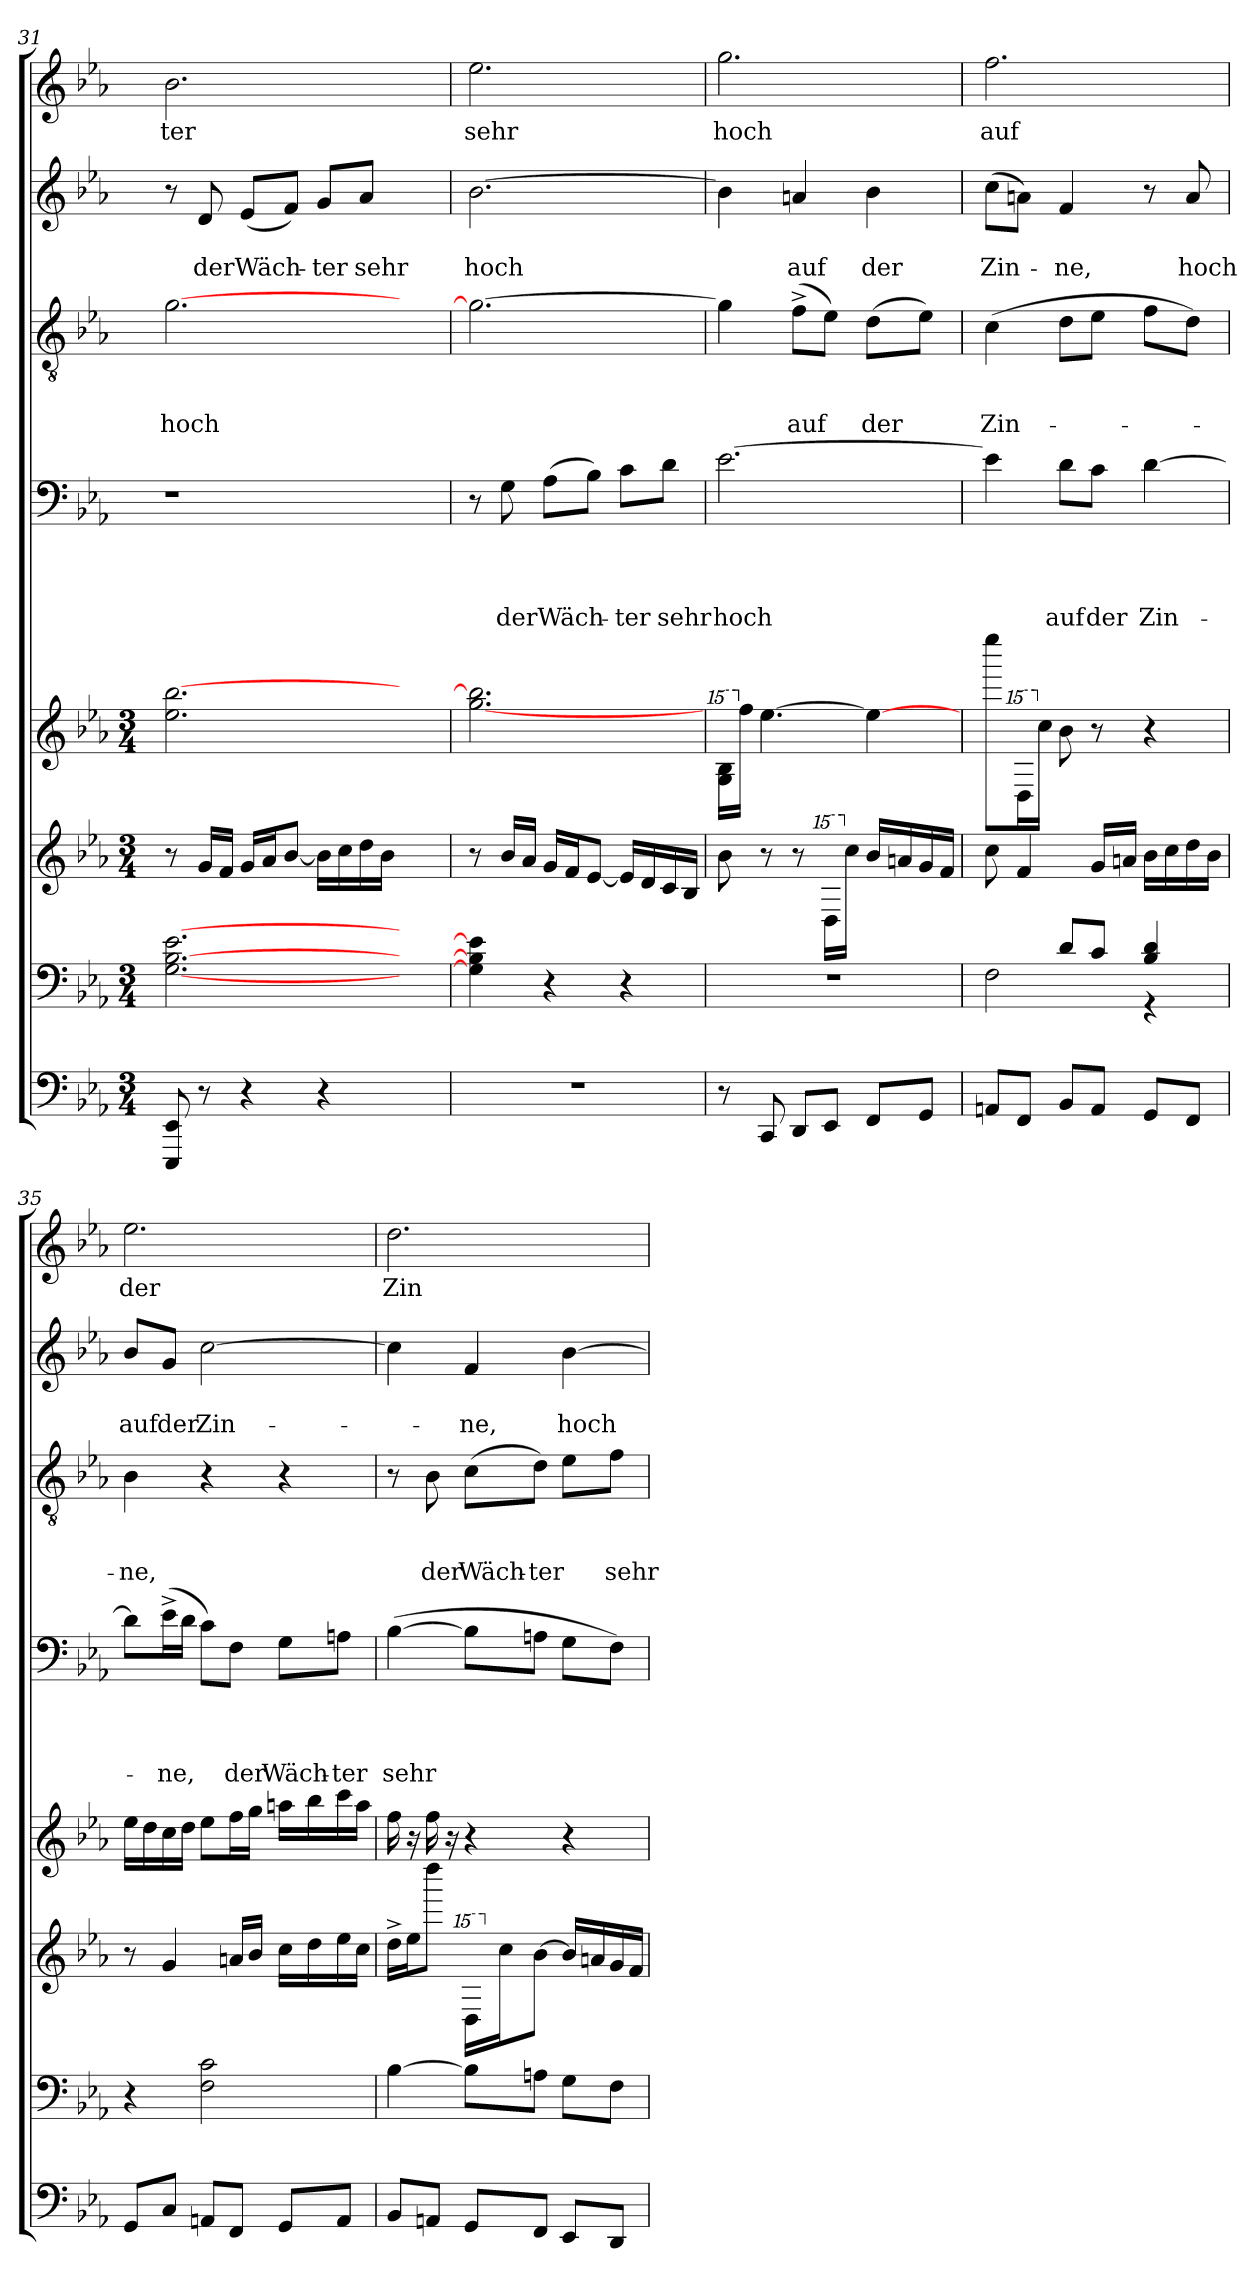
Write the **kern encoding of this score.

**kern	**kern	**kern	**kern	**kern	**text	**text	**text	**text	**kern	**text	**text	**text	**kern	**text	**text	**kern	**text
*part8	*part7	*part6	*part5	*part4	*part4	*part4	*part4	*part4	*part3	*part3	*part3	*part3	*part2	*part2	*part2	*part1	*part1
*staff8	*staff7	*staff6	*staff5	*staff4	*staff4	*staff4	*staff4	*staff4	*staff3	*staff3	*staff3	*staff3	*staff2	*staff2	*staff2	*staff1	*staff1
*clefF4	*clefF4	*clefG2	*clefG2	*clefF4	*	*	*	*	*clefGv2	*	*	*	*clefG2	*	*	*clefG2	*
*k[b-e-a-]	*k[b-e-a-]	*k[b-e-a-]	*k[b-e-a-]	*k[b-e-a-]	*	*	*	*	*k[b-e-a-]	*	*	*	*k[b-e-a-]	*	*	*k[b-e-a-]	*
*E-:	*E-:	*E-:	*E-:	*E-:	*	*	*	*	*E-:	*	*	*	*E-:	*	*	*E-:	*
*M3/4	*M3/4	*M3/4	*M3/4	*	*	*	*	*	*	*	*	*	*	*	*	*	*
=31	=31	=31	=31	=31	=31	=31	=31	=31	=31	=31	=31	=31	=31	=31	=31	=31	=31
!	!	!	!	!LO:N:vis=1	!	!	!	!	!	!	!	!LO:LY:b	!	!	!	!	!LO:LY:b
8EEE-/ 8EE-/	[<2.G\ [>2.B-\ [>2.e-\	8r	2.ee-\ [>2.bb-\	1r	.	.	.	.	[>2.g\	.	.	hoch	8r	.	.	2.b-\	-ter
!	!	!	!	!	!	!	!	!	!	!	!	!	!	!	!LO:LY:b	!	!
8r	.	16g/LL	.	.	.	.	.	.	.	.	.	.	8d/	.	der	.	.
.	.	16f/JJ	.	.	.	.	.	.	.	.	.	.	.	.	.	.	.
!	!	!	!	!	!	!	!	!	!	!	!	!	!	!	!LO:LY:b	!	!
4r	.	16g/LL	.	.	.	.	.	.	.	.	.	.	(<8e-/L	.	Wäch-	.	.
.	.	16a-/J	.	.	.	.	.	.	.	.	.	.	.	.	.	.	.
.	.	[<8b-/J	.	.	.	.	.	.	.	.	.	.	8f/J)	.	.	.	.
!	!	!	!	!	!	!	!	!	!	!	!	!	!	!	!LO:LY:b	!	!
4r	.	16b-\LL]	.	.	.	.	.	.	.	.	.	.	8g/L	.	-ter	.	.
.	.	16cc\	.	.	.	.	.	.	.	.	.	.	.	.	.	.	.
!	!	!	!	!	!	!	!	!	!	!	!	!	!	!	!LO:LY:b	!	!
.	.	16dd\	.	.	.	.	.	.	.	.	.	.	8a-/J	.	sehr	.	.
.	.	16b-\JJ	.	.	.	.	.	.	.	.	.	.	.	.	.	.	.
4ryy	4ryy	4ryy	4ryy	.	.	.	.	.	4ryy	.	.	.	4ryy	.	.	4ryy	.
=32	=32	=32	=32	=32	=32	=32	=32	=32	=32	=32	=32	=32	=32	=32	=32	=32	=32
!LO:N:vis=1	!	!	!	!	!	!	!	!	!	!	!	!	!	!	!LO:LY:b	!	!LO:LY:b
2.r	4G\] 4B-\] 4e-\]	8r	[<2.gg\ 2.bb-\]	8r	.	.	.	.	2.g\_	.	.	.	[<2.b-\	.	hoch	2.ee-\	sehr
!	!	!	!	!	!	!	!	!LO:LY:b	!	!	!	!	!	!	!	!	!
.	.	16b-/LL	.	8G\	.	.	.	der	.	.	.	.	.	.	.	.	.
.	.	16a-/JJ	.	.	.	.	.	.	.	.	.	.	.	.	.	.	.
!	!	!	!	!	!	!	!	!LO:LY:b	!	!	!	!	!	!	!	!	!
.	4r	16g/LL	.	(>8A-\L	.	.	.	Wäch-	.	.	.	.	.	.	.	.	.
.	.	16f/J	.	.	.	.	.	.	.	.	.	.	.	.	.	.	.
.	.	[<8e-/J	.	8B-\J)	.	.	.	.	.	.	.	.	.	.	.	.	.
!	!	!	!	!	!	!	!	!LO:LY:b	!	!	!	!	!	!	!	!	!
.	4r	16e-/LL]	.	8c\L	.	.	.	-ter	.	.	.	.	.	.	.	.	.
.	.	16d/	.	.	.	.	.	.	.	.	.	.	.	.	.	.	.
!	!	!	!	!	!	!	!	!LO:LY:b	!	!	!	!	!	!	!	!	!
.	.	16c/	.	8d\J	.	.	.	sehr	.	.	.	.	.	.	.	.	.
.	.	16B-/JJ	.	.	.	.	.	.	.	.	.	.	.	.	.	.	.
!!LO:LB:g=z
=33	=33	=33	=33	=33	=33	=33	=33	=33	=33	=33	=33	=33	=33	=33	=33	=33	=33
!	!LO:N:vis=1	!	!	!	!	!	!	!	!	!	!	!	!	!	!	!	!
*	*	*	*15ma	*	*	*	*	*	*	*	*	*	*	*	*	*	*
!	!	!	!	!	!	!	!	!LO:LY:b	!	!	!	!	!	!	!	!	!LO:LY:b
8r	2.r	8b-\	16gg\ 16bb-\LL	[>2.e-\	.	.	.	hoch	4g\]	.	.	.	4b-\]	.	.	2.gg\	hoch
*	*	*	*X15ma	*	*	*	*	*	*	*	*	*	*	*	*	*	*
.	.	.	16ff\JJ	.	.	.	.	.	.	.	.	.	.	.	.	.	.
8CC/	.	8r	[>4.ee-\	.	.	.	.	.	.	.	.	.	.	.	.	.	.
!	!	!	!	!	!	!	!	!	!	!	!	!LO:LY:b	!	!	!LO:LY:b	!	!
8DD/L	.	8r	.	.	.	.	.	.	(>8f^>\L	.	.	auf	4an/	.	auf	.	.
*	*	*15ma	*	*	*	*	*	*	*	*	*	*	*	*	*	*	*
8EE-/J	.	16dd\LL	.	.	.	.	.	.	8e-\J)	.	.	.	.	.	.	.	.
*	*	*X15ma	*	*	*	*	*	*	*	*	*	*	*	*	*	*	*
.	.	16cc\JJ	.	.	.	.	.	.	.	.	.	.	.	.	.	.	.
!	!	!	!	!	!	!	!	!	!	!	!	!LO:LY:b	!	!	!LO:LY:b	!	!
8FF/L	.	16b-/LL	4ee-\_	.	.	.	.	.	(>8d\L	.	.	der	4b-\	.	der	.	.
.	.	16an/	.	.	.	.	.	.	.	.	.	.	.	.	.	.	.
8GG/J	.	16g/	.	.	.	.	.	.	8e-\J)	.	.	.	.	.	.	.	.
.	.	16f/JJ	.	.	.	.	.	.	.	.	.	.	.	.	.	.	.
=34	=34	=34	=34	=34	=34	=34	=34	=34	=34	=34	=34	=34	=34	=34	=34	=34	=34
*	*^	*	*	*	*	*	*	*	*	*	*	*	*	*	*	*	*
!	!	!	!	!	!	!	!	!	!	!	!	!	!LO:LY:b	!	!	!LO:LY:b	!	!LO:LY:b
8AAn/L	2F\	4ryy	8cc\	8eeee-\L	4e-\]	.	.	.	.	(>4c\	.	.	Zin-	(>8cc\L	.	Zin-	2.ff\	auf
*	*	*	*	*15ma	*	*	*	*	*	*	*	*	*	*	*	*	*	*
8FF/J	.	.	4f/	16dd\L	.	.	.	.	.	.	.	.	.	8an\J)	.	.	.	.
*	*	*	*	*X15ma	*	*	*	*	*	*	*	*	*	*	*	*	*	*
.	.	.	.	16cc\JJ	.	.	.	.	.	.	.	.	.	.	.	.	.	.
!	!	!	!	!	!	!	!	!	!LO:LY:b	!	!	!	!	!	!	!LO:LY:b	!	!
8BB-/L	.	8d/L	.	8b-\	8d\L	.	.	.	auf	8d\L	.	.	.	4f/	.	-ne,	.	.
!	!	!	!	!	!	!	!	!	!LO:LY:b	!	!	!	!	!	!	!	!	!
8AA/J	.	8c/J	16g/LL	8r	8c\J	.	.	.	der	8e-\J	.	.	.	.	.	.	.	.
.	.	.	16an/JJ	.	.	.	.	.	.	.	.	.	.	.	.	.	.	.
!	!	!	!	!	!	!	!	!	!LO:LY:b	!	!	!	!	!	!	!	!	!
8GG/L	4rGG	4B-/ 4d/	16b-\LL	4r	[>4d\	.	.	.	Zin-	8f\L	.	.	.	8r	.	.	.	.
.	.	.	16cc\	.	.	.	.	.	.	.	.	.	.	.	.	.	.	.
!	!	!	!	!	!	!	!	!	!	!	!	!	!	!	!	!LO:LY:b	!	!
8FF/J	.	.	16dd\	.	.	.	.	.	.	8d\J)	.	.	.	8a/	.	hoch	.	.
.	.	.	16b-\JJ	.	.	.	.	.	.	.	.	.	.	.	.	.	.	.
*	*v	*v	*	*	*	*	*	*	*	*	*	*	*	*	*	*	*	*
=35	=35	=35	=35	=35	=35	=35	=35	=35	=35	=35	=35	=35	=35	=35	=35	=35	=35
!	!	!	!	!	!	!	!	!	!	!	!	!LO:LY:b	!	!	!LO:LY:b	!	!LO:LY:b
8GG/L	4r	8r	16ee-\LL	8d\L]	.	.	.	.	4B-\	.	.	-ne,	8b-/L	.	auf	2.ee-\	der
.	.	.	16dd\	.	.	.	.	.	.	.	.	.	.	.	.	.	.
!	!	!	!	!	!	!	!	!LO:LY:b	!	!	!	!	!	!	!LO:LY:b	!	!
8C/J	.	4g/	16cc\	(>16e-^>\L	.	.	.	-ne,	.	.	.	.	8g/J	.	der	.	.
.	.	.	16dd\JJ	16d\JJ	.	.	.	.	.	.	.	.	.	.	.	.	.
!	!	!	!	!	!	!	!	!	!	!	!	!	!	!	!LO:LY:b	!	!
8AAn/L	2F\ 2c\	.	8ee-\L	8c\L)	.	.	.	.	4r	.	.	.	[>2cc\	.	Zin-	.	.
!	!	!	!	!	!	!	!	!LO:LY:b	!	!	!	!	!	!	!	!	!
8FF/J	.	16an/LL	16ff\L	8F\J	.	.	.	der	.	.	.	.	.	.	.	.	.
.	.	16b-/JJ	16gg\JJ	.	.	.	.	.	.	.	.	.	.	.	.	.	.
!	!	!	!	!	!	!	!	!LO:LY:b	!	!	!	!	!	!	!	!	!
8GG/L	.	16cc\LL	16aan\LL	8G\L	.	.	.	Wäch-	4r	.	.	.	.	.	.	.	.
.	.	16dd\	16bb-\	.	.	.	.	.	.	.	.	.	.	.	.	.	.
!	!	!	!	!	!	!	!	!LO:LY:b:rj	!	!	!	!	!	!	!	!	!
8AA/J	.	16ee-\	16ccc\	8An\J	.	.	.	-ter	.	.	.	.	.	.	.	.	.
.	.	16cc\JJ	16aa\JJ	.	.	.	.	.	.	.	.	.	.	.	.	.	.
=36	=36	=36	=36	=36	=36	=36	=36	=36	=36	=36	=36	=36	=36	=36	=36	=36	=36
!	!	!	!	!	!	!	!	!LO:LY:b	!	!	!	!	!	!	!	!	!LO:LY:b
8BB-/L	[>4B-\	16dd^>\LL	16ff\	(>[>4B-\	.	.	.	sehr	8r	.	.	.	4cc\]	.	.	2.dd\	Zin-
.	.	16ee-\J	16ra	.	.	.	.	.	.	.	.	.	.	.	.	.	.
!	!	!	!	!	!	!	!	!	!	!	!	!LO:LY:b	!	!	!	!	!
8AAn/J	.	8dddd\J	16ff\	.	.	.	.	.	8B-\	.	.	der	.	.	.	.	.
.	.	.	16ra	.	.	.	.	.	.	.	.	.	.	.	.	.	.
*	*	*15ma	*	*	*	*	*	*	*	*	*	*	*	*	*	*	*
!	!	!	!	!	!	!	!	!	!	!	!	!LO:LY:b	!	!	!LO:LY:b	!	!
8GG/L	8B-\L]	16dd\LL	4r	8B-\L]	.	.	.	.	(>8c\L	.	.	Wäch-	4f/	.	-ne,	.	.
*	*	*X15ma	*	*	*	*	*	*	*	*	*	*	*	*	*	*	*
.	.	16cc\J	.	.	.	.	.	.	.	.	.	.	.	.	.	.	.
!	!	!	!	!	!	!	!	!	!	!	!	!LO:LY:b	!	!	!	!	!
8FF/J	8An\J	[>8b-\J	.	8An\J	.	.	.	.	8d\J)	.	.	-ter	.	.	.	.	.
!	!	!	!	!	!	!	!	!	!	!	!	!	!	!	!LO:LY:b	!	!
8EE-/L	8G\L	16b-/LL]	4r	8G\L	.	.	.	.	8e-\L	.	.	.	[>4b-\	.	hoch	.	.
.	.	16an/	.	.	.	.	.	.	.	.	.	.	.	.	.	.	.
!	!	!	!	!	!	!	!	!	!	!	!	!LO:LY:b	!	!	!	!	!
8DD/J	8F\J	16g/	.	8F\J)	.	.	.	.	8f\J	.	.	sehr	.	.	.	.	.
.	.	16f/JJ	.	.	.	.	.	.	.	.	.	.	.	.	.	.	.
=	=	=	=	=	=	=	=	=	=	=	=	=	=	=	=	=	=
*-	*-	*-	*-	*-	*-	*-	*-	*-	*-	*-	*-	*-	*-	*-	*-	*-	*-
